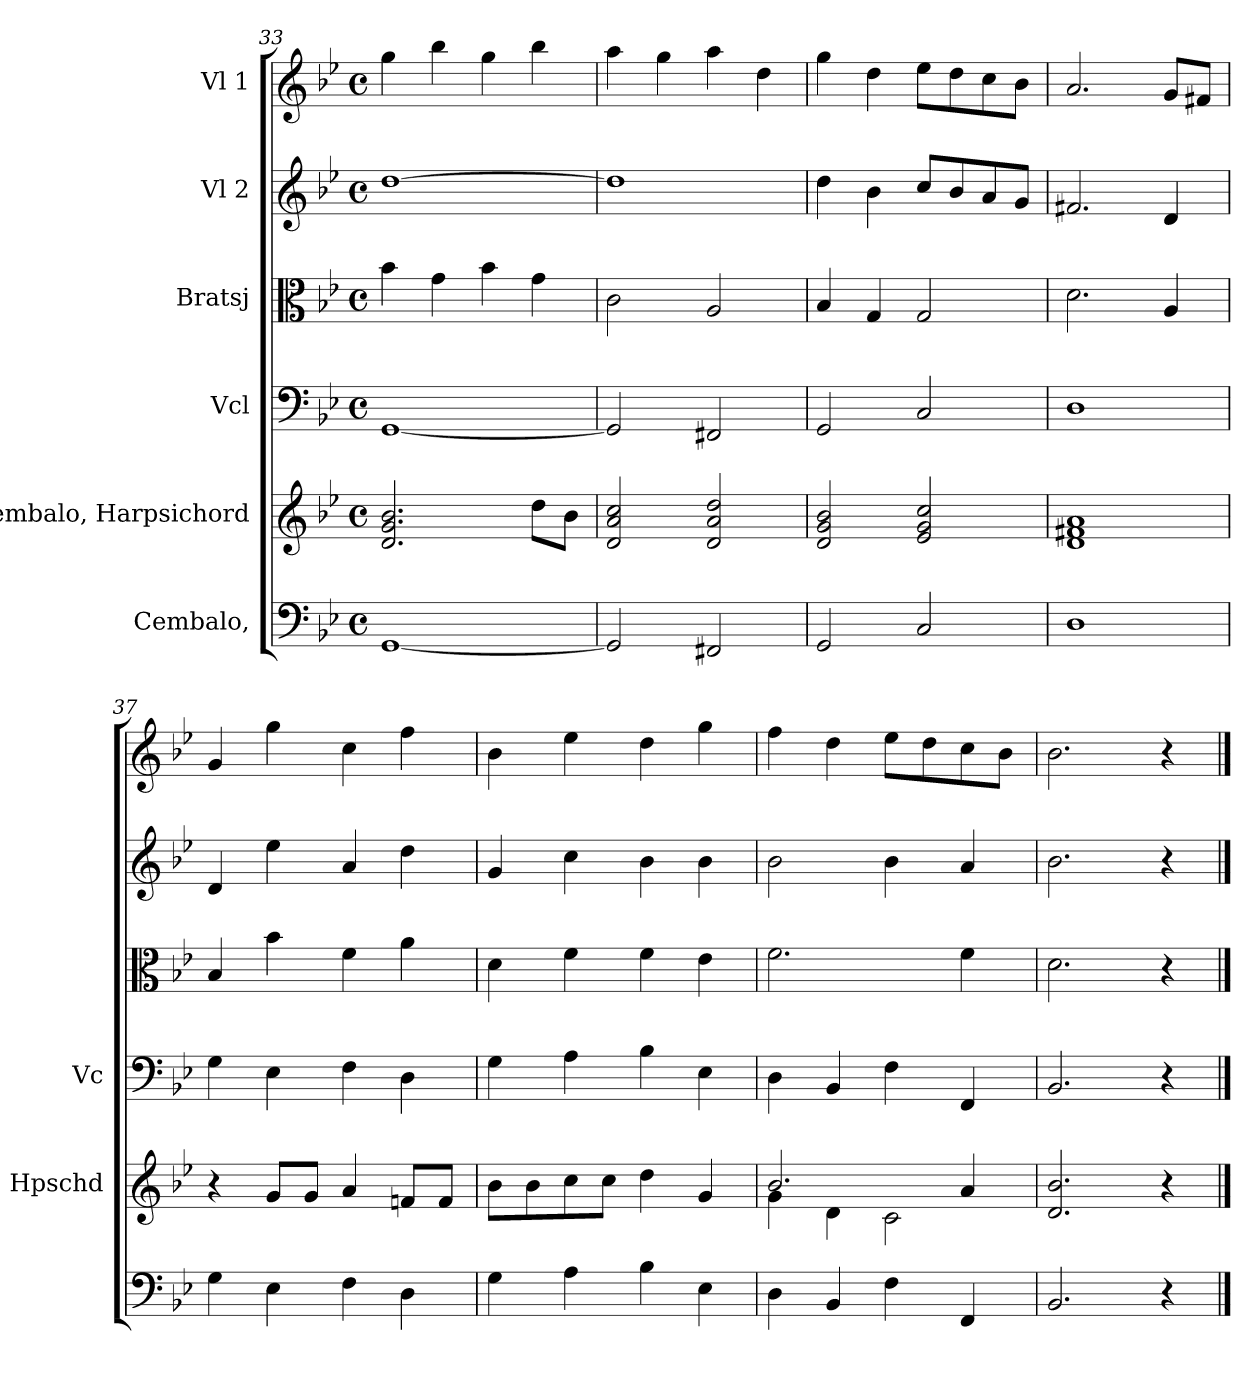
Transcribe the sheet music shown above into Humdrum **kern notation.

**kern	**kern	**kern	**kern	**kern	**kern
*part6	*part5	*part4	*part3	*part2	*part1
*staff6	*staff5	*staff4	*staff3	*staff2	*staff1
*I"Cembalo,	*I"Cembalo, Harpsichord	*I"Vcl	*I"Bratsj	*I"Vl 2	*I"Vl 1
*	*I'Hpschd	*I'Vc	*	*	*
*clefF4	*clefG2	*clefF4	*clefC3	*clefG2	*clefG2
*k[b-e-]	*k[b-e-]	*k[b-e-]	*k[b-e-]	*k[b-e-]	*k[b-e-]
*M4/4	*M4/4	*M4/4	*M4/4	*M4/4	*M4/4
*met(c)	*met(c)	*met(c)	*met(c)	*met(c)	*met(c)
=33	=33	=33	=33	=33	=33
[1GG	2.d/ 2.g/ 2.b-/	[1GG	4b-\	[1dd	4gg\
.	.	.	4g\	.	4bb-\
.	.	.	4b-\	.	4gg\
.	8dd\L	.	4g\	.	4bb-\
.	8b-\J	.	.	.	.
!!LO:LB:g=z
=34	=34	=34	=34	=34	=34
2GG/]	2d/ 2a/ 2cc/	2GG/]	2c\	1dd]	4aa\
.	.	.	.	.	4gg\
2FF#X/	2d/ 2a/ 2dd/	2FF#X/	2A/	.	4aa\
.	.	.	.	.	4dd\
=35	=35	=35	=35	=35	=35
2GG/	2d/ 2g/ 2b-/	2GG/	4B-/	4dd\	4gg\
.	.	.	4G/	4b-\	4dd\
2C/	2e-/ 2g/ 2cc/	2C/	2G/	8cc/L	8ee-\L
.	.	.	.	8b-/	8dd\
.	.	.	.	8a/	8cc\
.	.	.	.	8g/J	8b-\J
=36	=36	=36	=36	=36	=36
1D	1d 1f#X 1a	1D	2.d\	2.f#X/	2.a/
.	.	.	4A/	4d/	8g/L
.	.	.	.	.	8f#X/J
=37	=37	=37	=37	=37	=37
4G\	4r	4G\	4B-/	4d/	4g/
4E-\	8g/L	4E-\	4b-\	4ee-\	4gg\
.	8g/J	.	.	.	.
4F\	4a/	4F\	4f\	4a/	4cc\
4D\	8fn/L	4D\	4a\	4dd\	4ff\
.	8f/J	.	.	.	.
=38	=38	=38	=38	=38	=38
4G\	8b-\L	4G\	4d\	4g/	4b-\
.	8b-\	.	.	.	.
4A\	8cc\	4A\	4f\	4cc\	4ee-\
.	8cc\J	.	.	.	.
4B-\	4dd\	4B-\	4f\	4b-\	4dd\
4E-\	4g/	4E-\	4e-\	4b-\	4gg\
=39	=39	=39	=39	=39	=39
*	*^	*	*	*	*
4D\	2.b-/	4g\	4D\	2.f\	2b-\	4ff\
4BB-/	.	4d\	4BB-/	.	.	4dd\
4F\	.	2c\	4F\	.	4b-\	8ee-\L
.	.	.	.	.	.	8dd\
4FF/	4a/	.	4FF/	4f\	4a/	8cc\
.	.	.	.	.	.	8b-\J
*	*v	*v	*	*	*	*
=40	=40	=40	=40	=40	=40
2.BB-/	2.d/ 2.b-/	2.BB-/	2.d\	2.b-\	2.b-\
4r	4r	4r	4r	4r	4r
==	==	==	==	==	==
*-	*-	*-	*-	*-	*-
